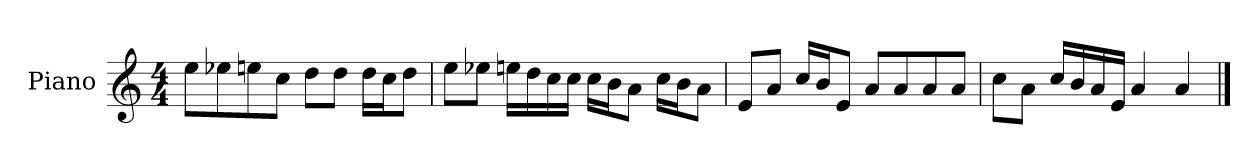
**kern
*part1
*staff1
*I"Piano
*I'P-no
*clefG2
*k[]
*M4/4
*MM90
=1
8ee\L
8ee-X\
8een\
8cc\J
8dd\L
8dd\J
16dd\LL
16cc\J
8dd\J
=2
8ee\L
8ee-X\J
16een\LL
16dd\
16cc\
16cc\JJ
16cc\LL
16b\J
8a\J
16cc\LL
16b\J
8a\J
=3
8e/L
8a/J
16cc/LL
16b/J
8e/J
8a/L
8a/
8a/
8a/J
=4
8cc\L
8a\J
16cc/LL
16b/
16a/
16e/JJ
4a/
4a/
==
*-
